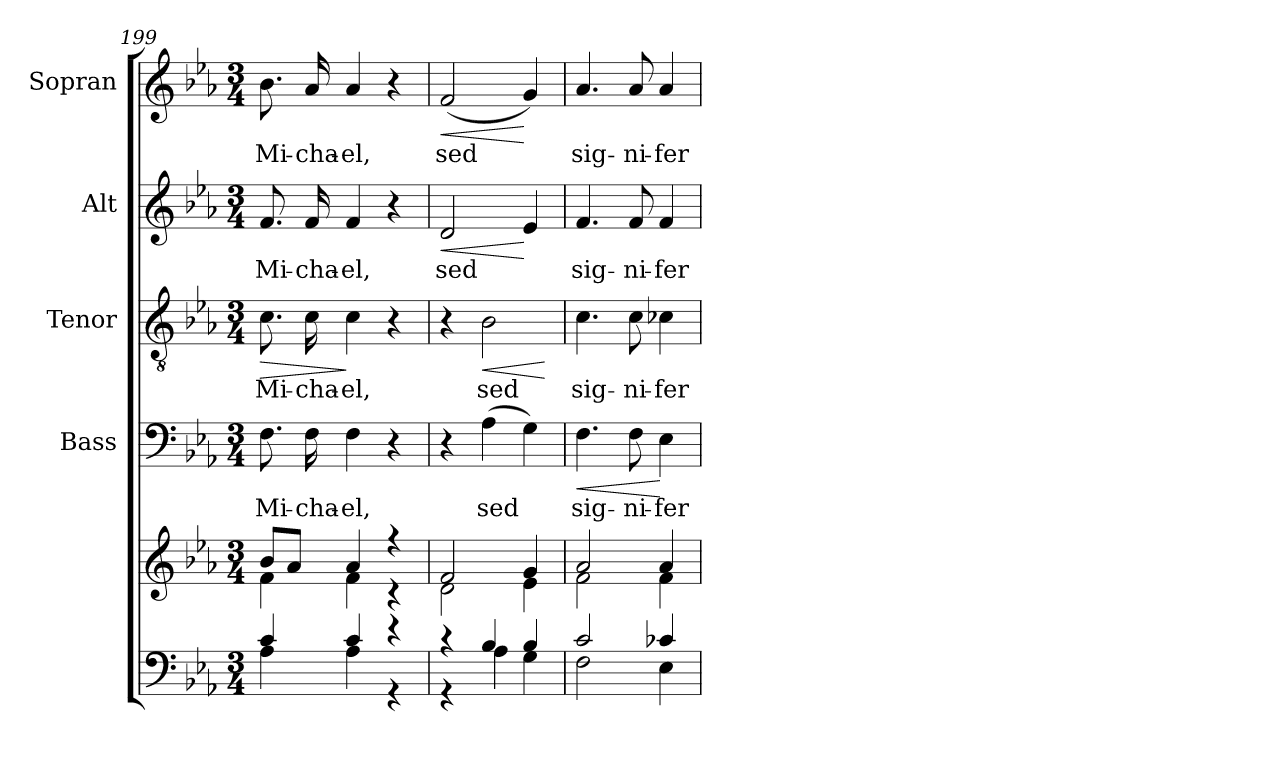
**kern	**kern	**kern	**text	**dynam	**kern	**text	**dynam	**kern	**text	**dynam	**kern	**text	**dynam
*part5	*part5	*part4	*part4	*part4	*part3	*part3	*part3	*part2	*part2	*part2	*part1	*part1	*part1
*staff6	*staff5	*staff4	*staff4	*staff4	*staff3	*staff3	*staff3	*staff2	*staff2	*staff2	*staff1	*staff1	*staff1
*	*	*I"Bass	*	*	*I"Tenor	*	*	*I"Alt	*	*	*I"Sopran	*	*
*	*	*I'B.	*	*	*I'T.	*	*	*I'A.	*	*	*I'S.	*	*
*clefF4	*clefG2	*clefF4	*	*	*clefGv2	*	*	*clefG2	*	*	*clefG2	*	*
*k[b-e-a-]	*k[b-e-a-]	*k[b-e-a-]	*	*	*k[b-e-a-]	*	*	*k[b-e-a-]	*	*	*k[b-e-a-]	*	*
*E-:	*E-:	*E-:	*	*	*E-:	*	*	*E-:	*	*	*E-:	*	*
*M3/4	*M3/4	*M3/4	*	*	*M3/4	*	*	*M3/4	*	*	*M3/4	*	*
=199	=199	=199	=199	=199	=199	=199	=199	=199	=199	=199	=199	=199	=199
*^	*^	*	*	*	*	*	*	*	*	*	*	*	*
!	!	!	!	!	!LO:LY:b	!	!	!LO:LY:b	!LO:HP:b	!	!LO:LY:b	!	!	!LO:LY:b	!
4c/	4A-\	8b-/L	4f\	8.F\	Mi-	.	8.c\	Mi-	>	8.f/	Mi-	.	8.b-\	Mi-	.
.	.	8a-/J	.	.	.	.	.	.	.	.	.	.	.	.	.
!	!	!	!	!	!LO:LY:b	!	!	!LO:LY:b	!	!	!LO:LY:b	!	!	!LO:LY:b	!
.	.	.	.	16F\	-cha-	.	16c\	-cha-	.	16f/	-cha-	.	16a-/	-cha-	.
!	!	!	!	!	!LO:LY:b	!	!	!LO:LY:b	!	!	!LO:LY:b	!	!	!LO:LY:b	!
4c/	4A-\	4a-/	4f\	4F\	-el,	.	4c\	-el,	]	4f/	-el,	.	4a-/	-el,	.
4r	4r	4r	4r	4r	.	.	4r	.	.	4r	.	.	4r	.	.
=200	=200	=200	=200	=200	=200	=200	=200	=200	=200	=200	=200	=200	=200	=200	=200
!	!	!	!	!	!	!	!	!	!	!	!LO:LY:b	!LO:HP:b	!	!LO:LY:b	!LO:HP:b
4r	4r	2f/	2d\	4r	.	.	4r	.	.	2d/	sed	<	(<2f/	sed	<
!	!	!	!	!	!LO:LY:b	!	!	!LO:LY:b	!LO:HP:b	!	!	!	!	!	!
4B-/	4A-\	.	.	(>4A-\	sed	.	2B-\	sed	<	.	.	.	.	.	.
4B-/	4G\	4g/	4e-\	4G\)	.	.	.	.	.	4e-/	.	[	4g/)	.	[
*v	*v	*	*	*	*	*	*	*	*	*	*	*	*	*	*
*	*v	*v	*	*	*	*	*	*	*	*	*	*	*	*
.	.	.	.	.	.	.	[	.	.	.	.	.	.
!!LO:PB:g=z
=201	=201	=201	=201	=201	=201	=201	=201	=201	=201	=201	=201	=201	=201
*^	*^	*	*	*	*	*	*	*	*	*	*	*	*
!	!	!	!	!	!LO:LY:b	!LO:HP:b	!	!LO:LY:b	!	!	!LO:LY:b	!	!	!LO:LY:b	!
2c/	2F\	2a-/	2f\	4.F\	sig-	<	4.c\	sig-	.	4.f/	sig-	.	4.a-/	sig-	.
!	!	!	!	!	!LO:LY:b	!	!	!LO:LY:b	!	!	!LO:LY:b	!	!	!LO:LY:b	!
.	.	.	.	8F\	-ni-	.	8c\	-ni-	.	8f/	-ni-	.	8a-/	-ni-	.
!	!	!	!	!	!LO:LY:b	!	!	!LO:LY:b	!	!	!LO:LY:b	!	!	!LO:LY:b	!
4c-X/	4E-\	4a-/	4f\	4E-\	-fer	[	4c-X\	-fer	.	4f/	-fer	.	4a-/	-fer	.
*v	*v	*	*	*	*	*	*	*	*	*	*	*	*	*	*
*	*v	*v	*	*	*	*	*	*	*	*	*	*	*	*
=	=	=	=	=	=	=	=	=	=	=	=	=	=
*-	*-	*-	*-	*-	*-	*-	*-	*-	*-	*-	*-	*-	*-
